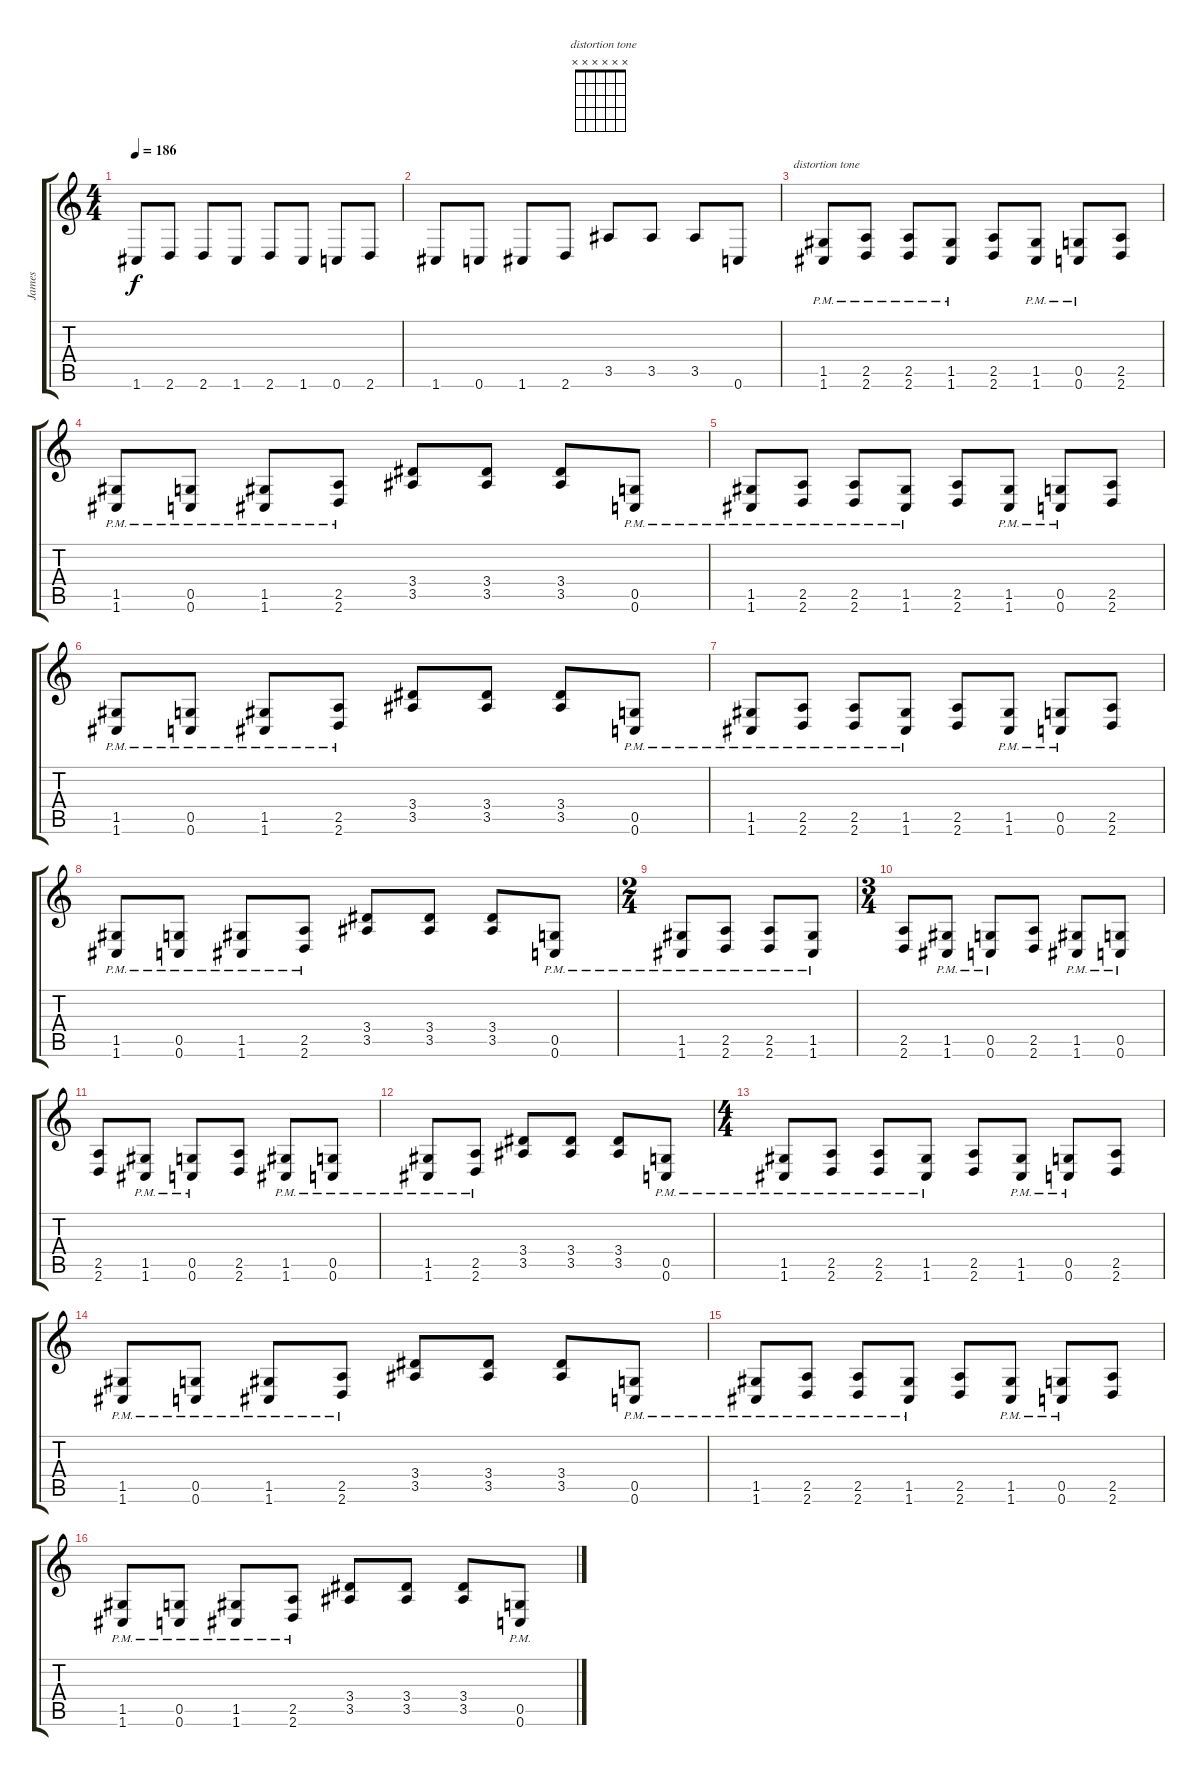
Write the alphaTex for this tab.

\track ("James" "James") {instrument overdrivenguitar}
\staff {score tabs}
\tuning (D4 A3 F3 C3 G2 C2) {hide}
\chord ("  distortion tone" x x x x x x) {firstfret 0}
\ts (4 4)
\tempo 186
\clef g2
\ks c
1.6.8{dy f} 2.6.8 2.6.8 1.6.8 2.6.8 1.6.8 0.6.8 2.6.8 |
1.6.8 0.6.8 1.6.8 2.6.8 3.5.8 3.5.8 3.5.8 0.6.8 |
(1.5{pm} 1.6{pm}).8{ch "  distortion tone" instrument overdrivenguitar} (2.5{pm} 2.6{pm}).8 (2.5{pm} 2.6{pm}).8 (1.5{pm} 1.6{pm}).8 (2.5 2.6).8 (1.5{pm} 1.6{pm}).8 (0.5{pm} 0.6{pm}).8 (2.5 2.6).8 |
(1.5{pm} 1.6{pm}).8 (0.5{pm} 0.6{pm}).8 (1.5{pm} 1.6{pm}).8 (2.5{pm} 2.6{pm}).8 (3.4 3.5).8 (3.4 3.5).8 (3.4 3.5).8 (0.5{pm} 0.6{pm}).8 |
(1.5{pm} 1.6{pm}).8 (2.5{pm} 2.6{pm}).8 (2.5{pm} 2.6{pm}).8 (1.5{pm} 1.6{pm}).8 (2.5 2.6).8 (1.5{pm} 1.6{pm}).8 (0.5{pm} 0.6{pm}).8 (2.5 2.6).8 |
(1.5{pm} 1.6{pm}).8 (0.5{pm} 0.6{pm}).8 (1.5{pm} 1.6{pm}).8 (2.5{pm} 2.6{pm}).8 (3.4 3.5).8 (3.4 3.5).8 (3.4 3.5).8 (0.5{pm} 0.6{pm}).8 |
(1.5{pm} 1.6{pm}).8 (2.5{pm} 2.6{pm}).8 (2.5{pm} 2.6{pm}).8 (1.5{pm} 1.6{pm}).8 (2.5 2.6).8 (1.5{pm} 1.6{pm}).8 (0.5{pm} 0.6{pm}).8 (2.5 2.6).8 |
(1.5{pm} 1.6{pm}).8 (0.5{pm} 0.6{pm}).8 (1.5{pm} 1.6{pm}).8 (2.5{pm} 2.6{pm}).8 (3.4 3.5).8 (3.4 3.5).8 (3.4 3.5).8 (0.5{pm} 0.6{pm}).8 |
\ts (2 4)
(1.5{pm} 1.6{pm}).8 (2.5{pm} 2.6{pm}).8 (2.5{pm} 2.6{pm}).8 (1.5{pm} 1.6{pm}).8 |
\ts (3 4)
(2.5 2.6).8 (1.5{pm} 1.6{pm}).8 (0.5{pm} 0.6{pm}).8 (2.5 2.6).8 (1.5{pm} 1.6{pm}).8 (0.5{pm} 0.6{pm}).8 |
(2.5 2.6).8 (1.5{pm} 1.6{pm}).8 (0.5{pm} 0.6{pm}).8 (2.5 2.6).8 (1.5{pm} 1.6{pm}).8 (0.5{pm} 0.6{pm}).8 |
(1.5{pm} 1.6{pm}).8 (2.5{pm} 2.6{pm}).8 (3.4 3.5).8 (3.4 3.5).8 (3.4 3.5).8 (0.5{pm} 0.6{pm}).8 |
\ts (4 4)
(1.5{pm} 1.6{pm}).8 (2.5{pm} 2.6{pm}).8 (2.5{pm} 2.6{pm}).8 (1.5{pm} 1.6{pm}).8 (2.5 2.6).8 (1.5{pm} 1.6{pm}).8 (0.5{pm} 0.6{pm}).8 (2.5 2.6).8 |
(1.5{pm} 1.6{pm}).8 (0.5{pm} 0.6{pm}).8 (1.5{pm} 1.6{pm}).8 (2.5{pm} 2.6{pm}).8 (3.4 3.5).8 (3.4 3.5).8 (3.4 3.5).8 (0.5{pm} 0.6{pm}).8 |
(1.5{pm} 1.6{pm}).8 (2.5{pm} 2.6{pm}).8 (2.5{pm} 2.6{pm}).8 (1.5{pm} 1.6{pm}).8 (2.5 2.6).8 (1.5{pm} 1.6{pm}).8 (0.5{pm} 0.6{pm}).8 (2.5 2.6).8 |
(1.5{pm} 1.6{pm}).8 (0.5{pm} 0.6{pm}).8 (1.5{pm} 1.6{pm}).8 (2.5{pm} 2.6{pm}).8 (3.4 3.5).8 (3.4 3.5).8 (3.4 3.5).8 (0.5{pm} 0.6{pm}).8
